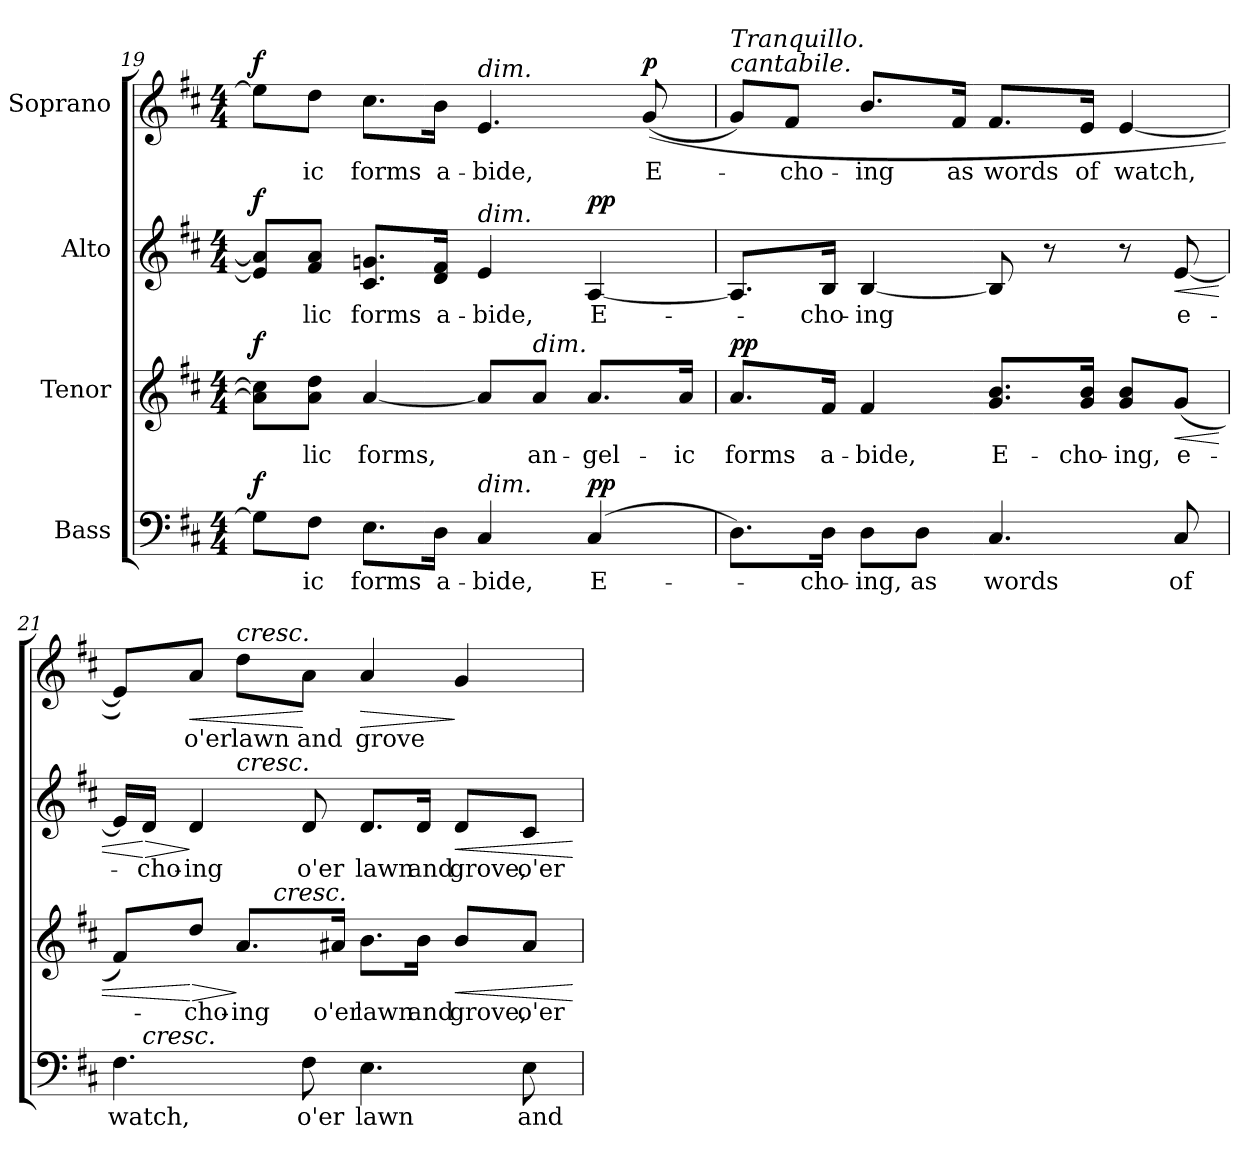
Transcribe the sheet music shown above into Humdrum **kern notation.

**kern	**text	**dynam	**kern	**text	**dynam	**kern	**text	**dynam	**kern	**text	**dynam
*part4	*part4	*part4	*part3	*part3	*part3	*part2	*part2	*part2	*part1	*part1	*part1
*staff4	*staff4	*staff4	*staff3	*staff3	*staff3	*staff2	*staff2	*staff2	*staff1	*staff1	*staff1
*I"Bass	*	*	*I"Tenor	*	*	*I"Alto	*	*	*I"Soprano	*	*
*clefF4	*	*	*clefG2	*	*	*clefG2	*	*	*clefG2	*	*
*	*	*	*ITrd7c12	*	*	*	*	*	*	*	*
*k[f#c#]	*	*	*k[f#c#]	*	*	*k[f#c#]	*	*	*k[f#c#]	*	*
*D:	*	*	*D:	*	*	*D:	*	*	*D:	*	*
*M4/4	*	*	*M4/4	*	*	*M4/4	*	*	*M4/4	*	*
=19	=19	=19	=19	=19	=19	=19	=19	=19	=19	=19	=19
8Gi\L]	.	f	8Ai]\ 8c#i]\L	.	f	8ei]/ 8ai]/L	.	f	8eei\L]	.	f
!	!LO:LY:b:color=#000000	!	!	!	!	!	!	!	!	!	!
!	!	!	!	!LO:LY:b:color=#000000	!	!	!	!	!	!	!
!	!	!	!	!	!	!	!LO:LY:b:color=#000000	!	!	!	!
!	!	!	!	!	!	!	!	!	!	!LO:LY:b:color=#000000	!
8F#i\J	-ic	.	8Ai\ 8di\J	-lic	.	8f#i/ 8ai/J	-lic	.	8ddi\J	-ic	.
!	!LO:LY:b:color=#000000	!	!	!	!	!	!	!	!	!	!
!	!	!	!	!LO:LY:b:color=#000000	!	!	!	!	!	!	!
!	!	!	!	!	!	!	!LO:LY:b:color=#000000	!	!	!	!
!	!	!	!	!	!	!	!	!	!	!LO:LY:b:color=#000000	!
8.Ei\L	forms	.	[4Ai/	forms,	.	8.c#i/ 8.gni/L	forms	.	8.cc#i\L	forms	.
!	!LO:LY:b:color=#000000	!	!	!	!	!	!	!	!	!	!
!	!	!	!	!	!	!	!LO:LY:b:color=#000000	!	!	!	!
!	!	!	!	!	!	!	!	!	!	!LO:LY:b:color=#000000	!
16Di\Jk	a-	.	.	.	.	16di/ 16f#i/Jk	a-	.	16bi\Jk	a-	.
!	!LO:LY:b:color=#000000	!	!	!	!	!	!	!	!	!	!
!	!	!	!	!	!	!	!LO:LY:b:color=#000000	!	!	!	!
!	!	!	!	!	!	!	!	!	!LO:TX:a:i:t=dim.	!	!
!	!	!	!	!	!	!LO:TX:a:i:t=dim.	!	!	!	!	!
!LO:TX:a:i:t=dim.	!	!	!	!	!	!	!	!	!	!	!
!	!	!	!	!	!	!	!	!	!	!LO:LY:b:color=#000000	!
4C#i/	-bide,	.	8Ai/L]	.	.	4ei/	-bide,	.	4.ei/	-bide,	.
!	!	!	!LO:TX:a:i:t=dim.	!	!	!	!	!	!	!	!
!	!	!	!	!LO:LY:b:color=#000000	!	!	!	!	!	!	!
.	.	.	8Ai/J	an-	.	.	.	.	.	.	.
!	!LO:LY:b:color=#000000	!	!	!	!	!	!	!	!	!	!
!	!	!	!	!LO:LY:b:color=#000000	!	!	!	!	!	!	!
!	!	!	!	!	!	!	!LO:LY:b:color=#000000	!	!	!	!
(4C#i/	E-	pp	8.Ai/L	-gel-	.	[4Ai/	E-	pp	.	.	.
!	!	!	!	!	!	!	!	!	!	!LO:LY:b:color=#000000	!
.	.	.	.	.	.	.	.	.	((8gi/	E-	p
!	!	!	!	!LO:LY:b:color=#000000	!	!	!	!	!	!	!
.	.	.	16Ai/Jk	-ic	.	.	.	.	.	.	.
!!LO:PB:g=z
=20	=20	=20	=20	=20	=20	=20	=20	=20	=20	=20	=20
!	!	!	!	!	!	!	!	!	!LO:TX:a:i:t=cantabile.	!	!
!	!	!	!	!	!	!	!	!	!LO:TX:a:i:t=Tranquillo.	!	!
!	!	!	!	!LO:LY:b:color=#000000	!	!	!	!	!	!	!
8.Di\L)	.	.	8.Ai/L	forms	pp	8.Ai/L]	.	.	8gi/L)	.	.
!	!	!	!	!	!	!	!	!	!	!LO:LY:b:color=#000000	!
.	.	.	.	.	.	.	.	.	8f#i/J	-cho-	.
!	!LO:LY:b:color=#000000	!	!	!	!	!	!	!	!	!	!
!	!	!	!	!LO:LY:b:color=#000000	!	!	!	!	!	!	!
!	!	!	!	!	!	!	!LO:LY:b:color=#000000	!	!	!	!
16Di\Jk	-cho-	.	16F#i/Jk	a-	.	16Bi/Jk	-cho-	.	.	.	.
!	!LO:LY:b:color=#000000	!	!	!	!	!	!	!	!	!	!
!	!	!	!	!LO:LY:b:color=#000000	!	!	!	!	!	!	!
!	!	!	!	!	!	!	!LO:LY:b:color=#000000	!	!	!	!
!	!	!	!	!	!	!	!	!	!	!LO:LY:b:color=#000000	!
8Di\L	-ing,	.	4F#i/	-bide,	.	[4Bi/	-ing	.	8.bi/L	-ing	.
!	!LO:LY:b:color=#000000	!	!	!	!	!	!	!	!	!	!
8Di\J	as	.	.	.	.	.	.	.	.	.	.
!	!	!	!	!	!	!	!	!	!	!LO:LY:b:color=#000000	!
.	.	.	.	.	.	.	.	.	16f#i/Jk	as	.
!	!LO:LY:b:color=#000000	!	!	!	!	!	!	!	!	!	!
!	!	!	!	!LO:LY:b:color=#000000	!	!	!	!	!	!	!
!	!	!	!	!	!	!	!	!	!	!LO:LY:b:color=#000000	!
4.C#i/	words	.	8.Gi/ 8.Bi/L	E-	.	8Bi/]	.	.	8.f#i/L	words	.
.	.	.	.	.	.	8r	.	.	.	.	.
!	!	!	!	!LO:LY:b:color=#000000	!	!	!	!	!	!	!
!	!	!	!	!	!	!	!	!	!	!LO:LY:b:color=#000000	!
.	.	.	16Gi/ 16Bi/Jk	-cho-	.	.	.	.	16ei/Jk	of	.
!	!	!	!	!LO:LY:b:color=#000000	!	!	!	!	!	!	!
!	!	!	!	!	!	!	!	!	!	!LO:LY:b:color=#000000	!
.	.	.	8Gi/ 8Bi/L	-ing,	.	8r	.	.	[4ei/	watch,	.
!	!LO:LY:b:color=#000000	!	!	!	!	!	!	!	!	!	!
!	!	!	!	!LO:LY:b:color=#000000	!LO:HP:b	!	!	!	!	!	!
!	!	!	!	!	!	!	!LO:LY:b:color=#000000	!LO:HP:b	!	!	!
8C#i/	of	.	(8Gi/J	e-	<	[8ei/	e-	<	.	.	.
=21	=21	=21	=21	=21	=21	=21	=21	=21	=21	=21	=21
!	!LO:LY:b:color=#000000	!	!	!	!	!	!	!	!	!	!
*^	*	*	*^	*	*	*^	*	*	*	*	*
4.F#i\	16ryy	watch,	.	8F#i/L)	4ryy	.	.	16ei/LL]	4ryy	.	.	8ei/L])	.	.
!	!LO:TX:a:i:t=cresc.	!	!	!	!	!	!	!	!	!	!	!	!	!
!	!	!	!	!	!	!	!	!	!	!LO:LY:b:color=#000000	!LO:HP:n=1:b	!	!	!
.	2...ryy	.	.	.	.	.	.	16di/JJ	.	-cho-	[ >	.	.	.
!	!	!	!	!	!	!LO:LY:b:color=#000000	!LO:HP:n=1:b	!	!	!	!	!	!	!
!	!	!	!	!	!	!	!	!	!	!LO:LY:b:color=#000000	!	!	!	!
!	!	!	!	!	!	!	!	!	!	!	!	!	!LO:LY:b:color=#000000	!LO:HP:b
.	.	.	.	8di/J	.	-cho-	[ >	4di/	.	-ing	]	8ai/J	o'er	<
!	!	!	!	!	!	!LO:LY:b:color=#000000	!	!	!	!	!	!	!	!
!	!	!	!	!	!	!	!	!	!	!	!	!LO:TX:a:i:t=cresc.	!	!
!	!	!	!	!	!	!	!	!	!LO:TX:a:i:t=cresc.	!	!	!	!	!
!	!	!	!	!	!	!	!	!	!	!	!	!	!LO:LY:b:color=#000000	!
.	.	.	.	8.Ai/L	32ryy	-ing	]	.	2.ryy	.	.	8ddi\L	lawn	.
.	.	.	.	.	64...ryy	.	.	.	.	.	.	.	.	.
!	!	!	!	!	!LO:TX:a:i:t=cresc.	!	!	!	!	!	!	!	!	!
.	.	.	.	.	2ryy	.	.	.	.	.	.	.	.	.
!	!	!LO:LY:b:color=#000000	!	!	!	!	!	!	!	!	!	!	!	!
!	!	!	!	!	!	!	!	!	!	!LO:LY:b:color=#000000	!	!	!	!
!	!	!	!	!	!	!	!	!	!	!	!	!	!LO:LY:b:color=#000000	!
8F#i\	.	o'er	.	.	.	.	.	8di/	.	o'er	.	8ai\J	and	[
!	!	!	!	!	!	!LO:LY:b:color=#000000	!	!	!	!	!	!	!	!
.	.	.	.	16A#Xi/Jk	.	o'er	.	.	.	.	.	.	.	.
!	!	!LO:LY:b:color=#000000	!	!	!	!	!	!	!	!	!	!	!	!
!	!	!	!	!	!	!LO:LY:b:color=#000000	!	!	!	!	!	!	!	!
!	!	!	!	!	!	!	!	!	!	!LO:LY:b:color=#000000	!	!	!	!
!	!	!	!	!	!	!	!	!	!	!	!	!	!LO:LY:b:color=#000000	!LO:HP:b
4.Ei\	.	lawn	.	8.Bi\L	.	lawn	.	8.di/L	.	lawn	.	4ai/	grove	>
!	!	!	!	!	!	!LO:LY:b:color=#000000	!	!	!	!	!	!	!	!
!	!	!	!	!	!	!	!	!	!	!LO:LY:b:color=#000000	!	!	!	!
.	.	.	.	16Bi\Jk	.	and	.	16di/Jk	.	and	.	.	.	.
!	!	!	!	!	!	!LO:LY:b:color=#000000	!LO:HP:b	!	!	!	!	!	!	!
!	!	!	!	!	!	!	!	!	!	!LO:LY:b:color=#000000	!LO:HP:b	!	!	!
.	.	.	.	8Bi/L	.	grove,	<	8di/L	.	grove,	<	4gi/	.	]
.	.	.	.	.	8ryy	.	.	.	.	.	.	.	.	.
!	!	!LO:LY:b:color=#000000	!	!	!	!	!	!	!	!	!	!	!	!
!	!	!	!	!	!	!LO:LY:b:color=#000000	!	!	!	!	!	!	!	!
!	!	!	!	!	!	!	!	!	!	!LO:LY:b:color=#000000	!	!	!	!
8Ei\	.	and	.	8A#i/J	.	o'er	.	8c#i/J	.	o'er	.	.	.	.
.	.	.	.	.	16ryy	.	.	.	.	.	.	.	.	.
.	.	.	.	.	512ryy	.	.	.	.	.	.	.	.	.
.	.	.	.	.	.	.	[	.	.	.	[	.	.	.
*v	*v	*	*	*	*	*	*	*v	*v	*	*	*	*	*
*	*	*	*v	*v	*	*	*	*	*	*	*	*
=	=	=	=	=	=	=	=	=	=	=	=
*-	*-	*-	*-	*-	*-	*-	*-	*-	*-	*-	*-
